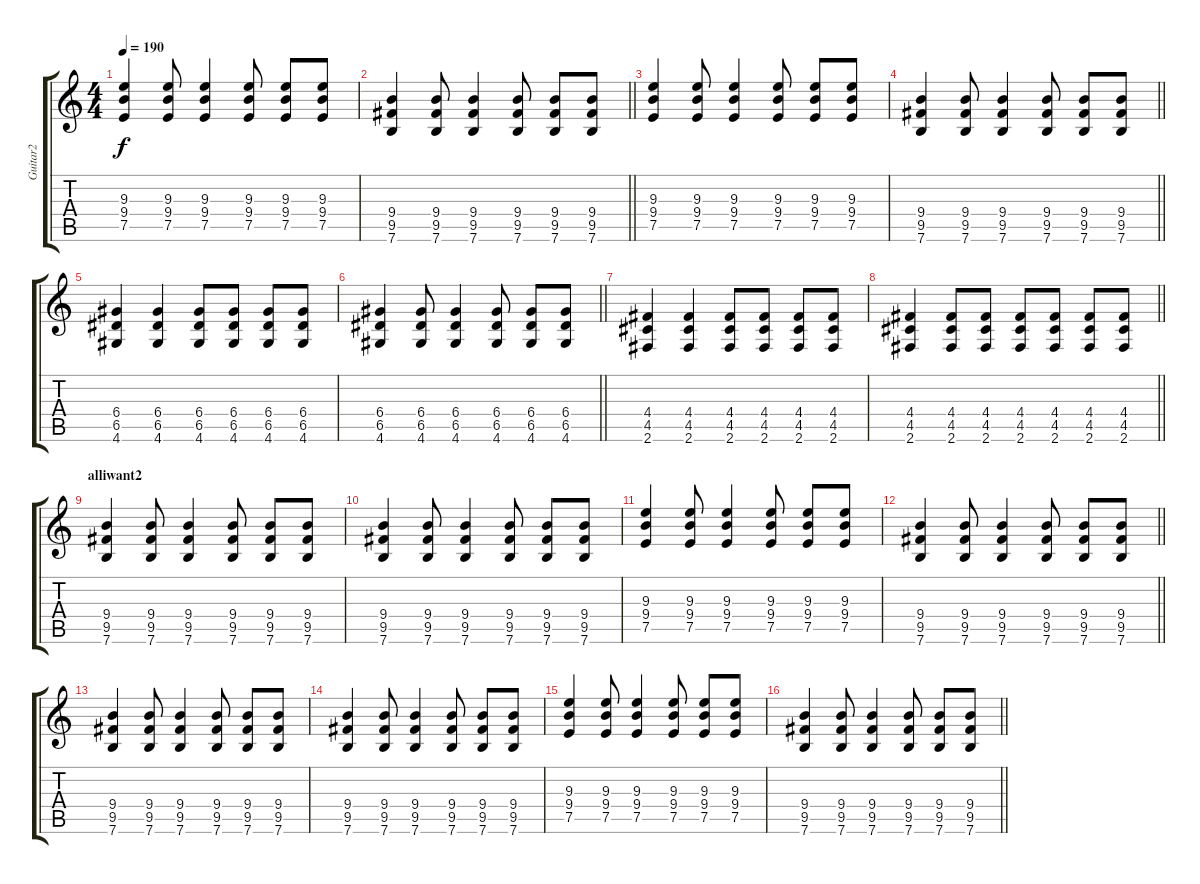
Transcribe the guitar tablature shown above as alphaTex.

\track ("Guitar2" "Guitar2") {instrument overdrivenguitar}
\staff {score tabs}
\tuning (E4 B3 G3 D3 A2 E2) {hide}
\ts (4 4)
\tempo 190
\clef g2
\ks c
(9.3 9.4 7.5).4{dy f} (9.3 9.4 7.5).8 (9.3 9.4 7.5).4 (9.3 9.4 7.5).8 (9.3 9.4 7.5).8 (9.3 9.4 7.5).8 |
\barLineRight lightlight
(9.4 9.5 7.6).4 (9.4 9.5 7.6).8 (9.4 9.5 7.6).4 (9.4 9.5 7.6).8 (9.4 9.5 7.6).8 (9.4 9.5 7.6).8 |
(9.3 9.4 7.5).4 (9.3 9.4 7.5).8 (9.3 9.4 7.5).4 (9.3 9.4 7.5).8 (9.3 9.4 7.5).8 (9.3 9.4 7.5).8 |
\barLineRight lightlight
(9.4 9.5 7.6).4 (9.4 9.5 7.6).8 (9.4 9.5 7.6).4 (9.4 9.5 7.6).8 (9.4 9.5 7.6).8 (9.4 9.5 7.6).8 |
(6.4 6.5 4.6).4 (6.4 6.5 4.6).4 (6.4 6.5 4.6).8 (6.4 6.5 4.6).8 (6.4 6.5 4.6).8 (6.4 6.5 4.6).8 |
\barLineRight lightlight
(6.4 6.5 4.6).4 (6.4 6.5 4.6).8 (6.4 6.5 4.6).4 (6.4 6.5 4.6).8 (6.4 6.5 4.6).8 (6.4 6.5 4.6).8 |
(4.4 4.5 2.6).4 (4.4 4.5 2.6).4 (4.4 4.5 2.6).8 (4.4 4.5 2.6).8 (4.4 4.5 2.6).8 (4.4 4.5 2.6).8 |
\barLineRight lightlight
(4.4 4.5 2.6).4 (4.4 4.5 2.6).8 (4.4 4.5 2.6).8 (4.4 4.5 2.6).8 (4.4 4.5 2.6).8 (4.4 4.5 2.6).8 (4.4 4.5 2.6).8 |
\section ("" "alliwant2")
(9.4 9.5 7.6).4 (9.4 9.5 7.6).8 (9.4 9.5 7.6).4 (9.4 9.5 7.6).8 (9.4 9.5 7.6).8 (9.4 9.5 7.6).8 |
(9.4 9.5 7.6).4 (9.4 9.5 7.6).8 (9.4 9.5 7.6).4 (9.4 9.5 7.6).8 (9.4 9.5 7.6).8 (9.4 9.5 7.6).8 |
(9.3 9.4 7.5).4 (9.3 9.4 7.5).8 (9.3 9.4 7.5).4 (9.3 9.4 7.5).8 (9.3 9.4 7.5).8 (9.3 9.4 7.5).8 |
\barLineRight lightlight
(9.4 9.5 7.6).4 (9.4 9.5 7.6).8 (9.4 9.5 7.6).4 (9.4 9.5 7.6).8 (9.4 9.5 7.6).8 (9.4 9.5 7.6).8 |
(9.4 9.5 7.6).4 (9.4 9.5 7.6).8 (9.4 9.5 7.6).4 (9.4 9.5 7.6).8 (9.4 9.5 7.6).8 (9.4 9.5 7.6).8 |
(9.4 9.5 7.6).4 (9.4 9.5 7.6).8 (9.4 9.5 7.6).4 (9.4 9.5 7.6).8 (9.4 9.5 7.6).8 (9.4 9.5 7.6).8 |
(9.3 9.4 7.5).4 (9.3 9.4 7.5).8 (9.3 9.4 7.5).4 (9.3 9.4 7.5).8 (9.3 9.4 7.5).8 (9.3 9.4 7.5).8 |
\barLineRight lightlight
(9.4 9.5 7.6).4 (9.4 9.5 7.6).8 (9.4 9.5 7.6).4 (9.4 9.5 7.6).8 (9.4 9.5 7.6).8 (9.4 9.5 7.6).8
